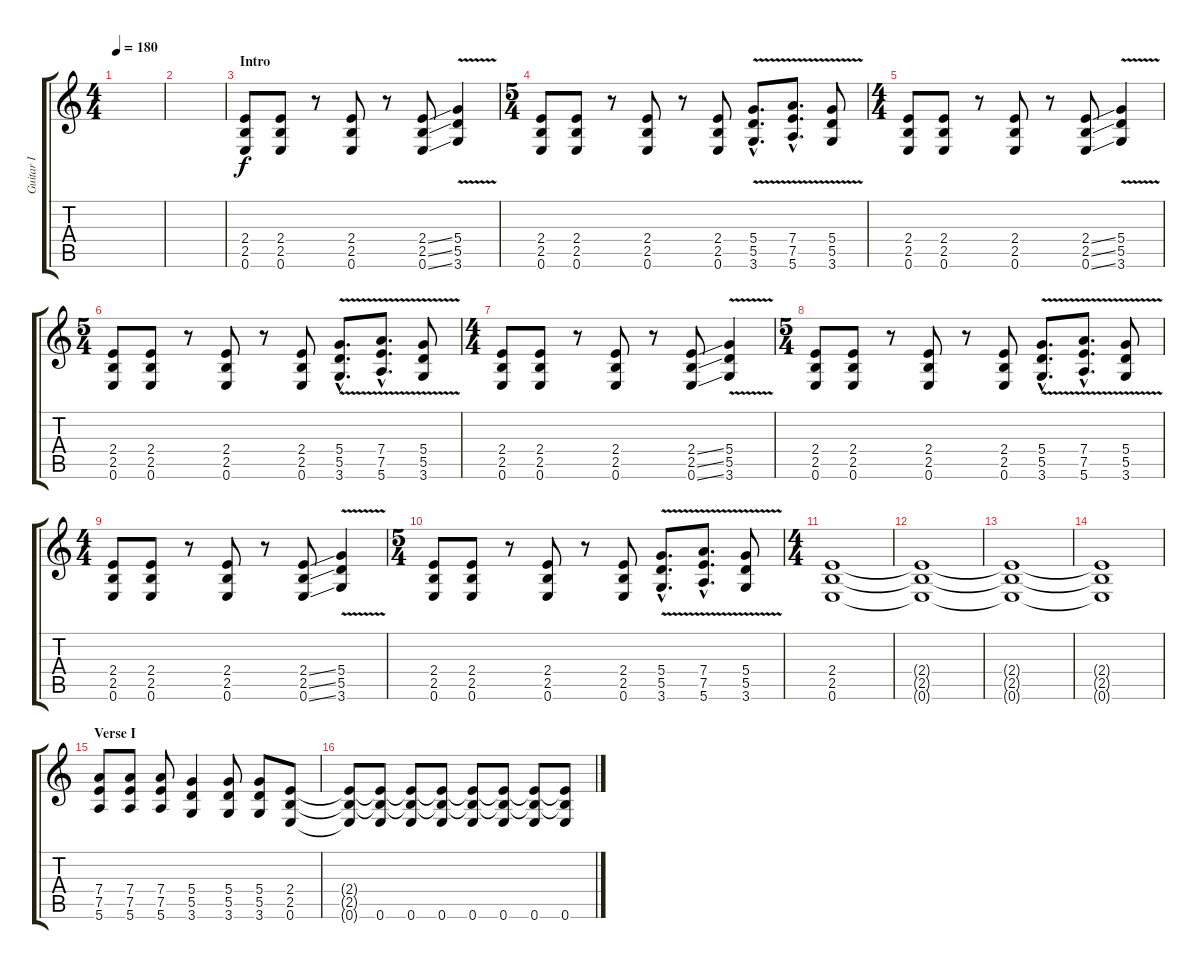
\track ("Guitar I" "Guitar I") {instrument distortionguitar}
\staff {score tabs}
\tuning (E4 B3 G3 D3 A2 E2) {hide}
\ts (4 4)
\tempo 180
\clef g2
\ks c
|
|
\section ("" "Intro")
(2.4 2.5 0.6).8 (2.4 2.5 0.6).8 r.8 (2.4 2.5 0.6).8 r.8 (2.4{ss} 2.5{ss} 0.6{ss}).8 (5.4 5.5 3.6{v}).4 |
\ts (5 4)
(2.4 2.5 0.6).8 (2.4 2.5 0.6).8 r.8 (2.4 2.5 0.6).8 r.8 (2.4 2.5 0.6).8 (5.4{hac} 5.5{hac} 3.6{v hac}).8{d} (7.4{hac} 7.5{hac} 5.6{v hac}).8{d} (5.4 5.5 3.6{v}).8 |
\ts (4 4)
(2.4 2.5 0.6).8 (2.4 2.5 0.6).8 r.8 (2.4 2.5 0.6).8 r.8 (2.4{ss} 2.5{ss} 0.6{ss}).8 (5.4 5.5 3.6{v}).4 |
\ts (5 4)
(2.4 2.5 0.6).8 (2.4 2.5 0.6).8 r.8 (2.4 2.5 0.6).8 r.8 (2.4 2.5 0.6).8 (5.4{hac} 5.5{hac} 3.6{v hac}).8{d} (7.4{hac} 7.5{hac} 5.6{v hac}).8{d} (5.4 5.5 3.6{v}).8 |
\ts (4 4)
(2.4 2.5 0.6).8 (2.4 2.5 0.6).8 r.8 (2.4 2.5 0.6).8 r.8 (2.4{ss} 2.5{ss} 0.6{ss}).8 (5.4 5.5 3.6{v}).4 |
\ts (5 4)
(2.4 2.5 0.6).8 (2.4 2.5 0.6).8 r.8 (2.4 2.5 0.6).8 r.8 (2.4 2.5 0.6).8 (5.4{hac} 5.5{hac} 3.6{v hac}).8{d} (7.4{hac} 7.5{hac} 5.6{v hac}).8{d} (5.4 5.5 3.6{v}).8 |
\ts (4 4)
(2.4 2.5 0.6).8 (2.4 2.5 0.6).8 r.8 (2.4 2.5 0.6).8 r.8 (2.4{ss} 2.5{ss} 0.6{ss}).8 (5.4 5.5 3.6{v}).4 |
\ts (5 4)
(2.4 2.5 0.6).8 (2.4 2.5 0.6).8 r.8 (2.4 2.5 0.6).8 r.8 (2.4 2.5 0.6).8 (5.4{hac} 5.5{hac} 3.6{v hac}).8{d} (7.4{hac} 7.5{hac} 5.6{v hac}).8{d} (5.4 5.5 3.6{v}).8 |
\ts (4 4)
(2.4 2.5 0.6).1 |
(2.4{t} 2.5{t} 0.6{t}).1 |
(2.4{t} 2.5{t} 0.6{t}).1 |
(2.4{t} 2.5{t} 0.6{t}).1 |
\section ("" "Verse I")
(7.4 7.5 5.6).8 (7.4 7.5 5.6).8 (7.4 7.5 5.6).8 (5.4 5.5 3.6).4 (5.4 5.5 3.6).8 (5.4 5.5 3.6).8 (2.4 2.5 0.6).8 |
(2.4{t} 2.5{t} 0.6{t}).8 (2.4{t} 2.5{t} 0.6).8 (2.4{t} 2.5{t} 0.6).8 (2.4{t} 2.5{t} 0.6).8 (2.4{t} 2.5{t} 0.6).8 (2.4{t} 2.5{t} 0.6).8 (2.4{t} 2.5{t} 0.6).8 (2.4{t} 2.5{t} 0.6).8
